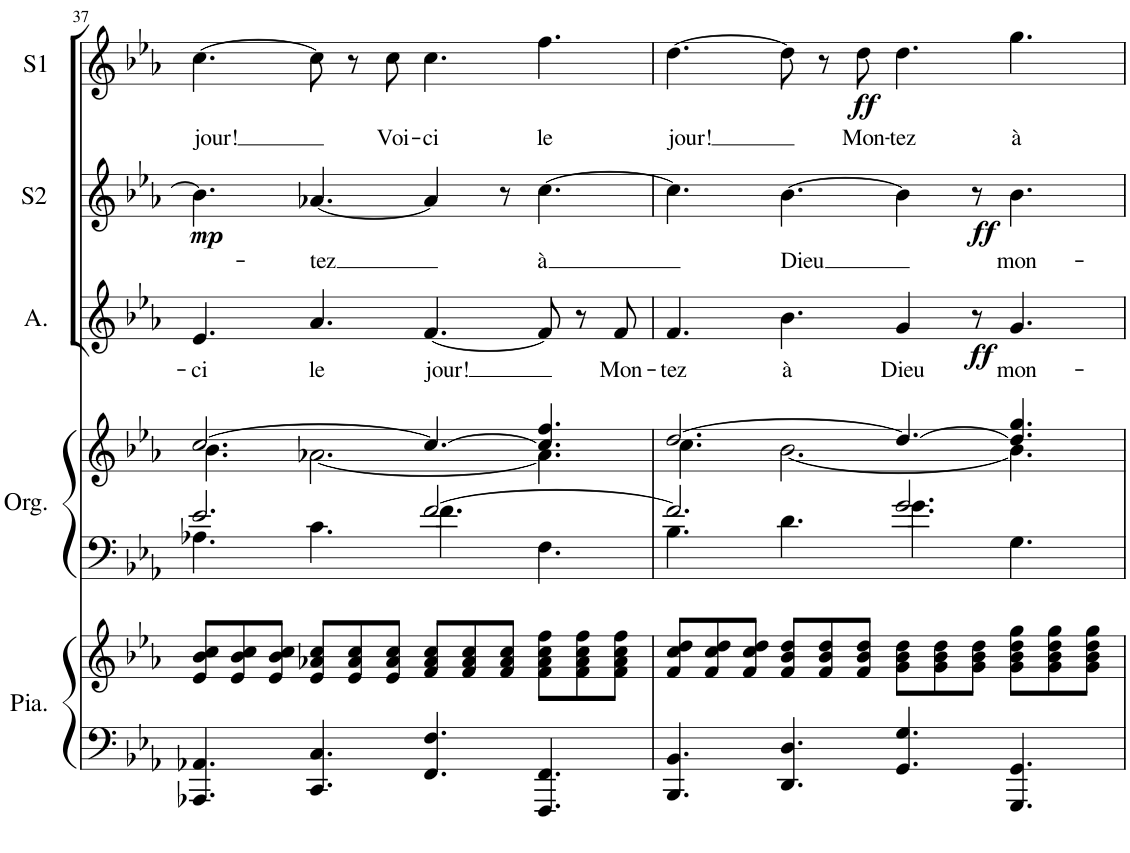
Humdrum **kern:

**kern	**kern	**kern	**kern	**kern	**text	**dynam	**kern	**text	**dynam	**kern	**text	**dynam
*part5	*part5	*part4	*part4	*part3	*part3	*part3	*part2	*part2	*part2	*part1	*part1	*part1
*staff7	*staff6	*staff5	*staff4	*staff3	*staff3	*staff3	*staff2	*staff2	*staff2	*staff1	*staff1	*staff1
*I"Piano	*	*I"Orgue	*	*I"Alto	*	*	*I"S2	*	*	*I"S1	*	*
*I'Pia.	*	*I'Org.	*	*I'A.	*	*	*I'S2	*	*	*I'S1	*	*
!!LO:PB:g=z
*clefF4	*clefG2	*clefF4	*clefG2	*clefG2	*	*	*clefG2	*	*	*clefG2	*	*
*k[b-e-a-]	*k[b-e-a-]	*k[b-e-a-]	*k[b-e-a-]	*k[b-e-a-]	*	*	*k[b-e-a-]	*	*	*k[b-e-a-]	*	*
*M12/8	*M12/8	*M12/8	*M12/8	*M12/8	*	*	*M12/8	*	*	*M12/8	*	*
=37	=37	=37	=37	=37	=37	=37	=37	=37	=37	=37	=37	=37
*	*	*^	*^	*	*	*	*	*	*	*	*	*
!	!	!	!	!	!	!	!LO:LY:b	!	!	!	!LO:DY:b	!	!LO:LY:b	!
4.AAA-X/ 4.AA-X/	8e-/ 8b-/ 8cc/L	2.e-/	4.A-X\	[2.cc/	4.b-\	4.e-/	-ci	.	4.b-\]	.	mp	[4.cc\	jour!	.
.	8e-/ 8b-/ 8cc/	.	.	.	.	.	.	.	.	.	.	.	.	.
.	8e-/ 8b-/ 8cc/J	.	.	.	.	.	.	.	.	.	.	.	.	.
!	!	!	!	!	!	!	!LO:LY:b	!	!	!LO:LY:b	!	!	!	!
4.CC/ 4.C/	8e-/ 8a-X/ 8cc/L	.	4.c\	.	[2.a-X\	4.a-/	le	.	[4.a-X/	-tez	.	8cc\]	.	.
.	8e-/ 8a-/ 8cc/	.	.	.	.	.	.	.	.	.	.	8r	.	.
!	!	!	!	!	!	!	!	!	!	!	!	!	!LO:LY:b	!
.	8e-/ 8a-/ 8cc/J	.	.	.	.	.	.	.	.	.	.	8cc\	Voi-	.
!	!	!	!	!	!	!	!LO:LY:b	!	!	!	!	!	!LO:LY:b	!
4.FF/ 4.F/	8f/ 8a-/ 8cc/L	[2.f/	4.f\	4.cc/_	.	[4.f/	jour!	.	4a-/]	.	.	4.cc\	-ci	.
.	8f/ 8a-/ 8cc/	.	.	.	.	.	.	.	.	.	.	.	.	.
.	8f/ 8a-/ 8cc/J	.	.	.	.	.	.	.	8r	.	.	.	.	.
!	!	!	!	!	!	!	!	!	!	!LO:LY:b	!	!	!LO:LY:b	!
4.FFF/ 4.FF/	8f\ 8a-\ 8cc\ 8ff\L	.	4.F\	4.cc/] 4.ff/	4.a-\]	8f/]	.	.	[4.cc\	à	.	4.ff\	le	.
.	8f\ 8a-\ 8cc\ 8ff\	.	.	.	.	8r	.	.	.	.	.	.	.	.
!	!	!	!	!	!	!	!LO:LY:b	!	!	!	!	!	!	!
.	8f\ 8a-\ 8cc\ 8ff\J	.	.	.	.	8f/	Mon-	.	.	.	.	.	.	.
=38	=38	=38	=38	=38	=38	=38	=38	=38	=38	=38	=38	=38	=38	=38
!	!	!	!	!	!	!	!LO:LY:b	!	!	!	!	!	!LO:LY:b	!
4.BBB-/ 4.BB-/	8f/ 8cc/ 8dd/L	2.f/]	4.B-\	[2.dd/	4.cc\	4.f/	-tez	.	4.cc\]	.	.	[4.dd\	jour!	.
.	8f/ 8cc/ 8dd/	.	.	.	.	.	.	.	.	.	.	.	.	.
.	8f/ 8cc/ 8dd/J	.	.	.	.	.	.	.	.	.	.	.	.	.
!	!	!	!	!	!	!	!LO:LY:b	!	!	!LO:LY:b	!	!	!	!
4.DD/ 4.D/	8f/ 8b-/ 8dd/L	.	4.d\	.	[2.b-\	4.b-\	à	.	[4.b-\	Dieu	.	8dd\]	.	.
.	8f/ 8b-/ 8dd/	.	.	.	.	.	.	.	.	.	.	8r	.	.
!	!	!	!	!	!	!	!	!	!	!	!	!	!LO:LY:b	!LO:DY:b
.	8f/ 8b-/ 8dd/J	.	.	.	.	.	.	.	.	.	.	8dd\	Mon-	ff
!	!	!	!	!	!	!	!LO:LY:b	!	!	!	!	!	!LO:LY:b	!
4.GG/ 4.G/	8g\ 8b-\ 8dd\L	2.g/	4.g\	4.dd/_	.	4g/	Dieu	.	4b-\]	.	.	4.dd\	-tez	.
.	8g\ 8b-\ 8dd\	.	.	.	.	.	.	.	.	.	.	.	.	.
!	!	!	!	!	!	!	!	!LO:DY:b	!	!	!	!	!	!
.	8g\ 8b-\ 8dd\J	.	.	.	.	8r	.	ff	8r	.	.	.	.	.
!	!	!	!	!	!	!	!LO:LY:b	!	!	!LO:LY:b	!LO:DY:b	!	!LO:LY:b	!
4.GGG/ 4.GG/	8g\ 8b-\ 8dd\ 8gg\L	.	4.G\	4.dd/] 4.gg/	4.b-\]	4.g/	mon-	.	4.b-\	mon-	ff	4.gg\	à	.
.	8g\ 8b-\ 8dd\ 8gg\	.	.	.	.	.	.	.	.	.	.	.	.	.
.	8g\ 8b-\ 8dd\ 8gg\J	.	.	.	.	.	.	.	.	.	.	.	.	.
*	*	*v	*v	*	*	*	*	*	*	*	*	*	*	*
*	*	*	*v	*v	*	*	*	*	*	*	*	*	*
=	=	=	=	=	=	=	=	=	=	=	=	=
*-	*-	*-	*-	*-	*-	*-	*-	*-	*-	*-	*-	*-
